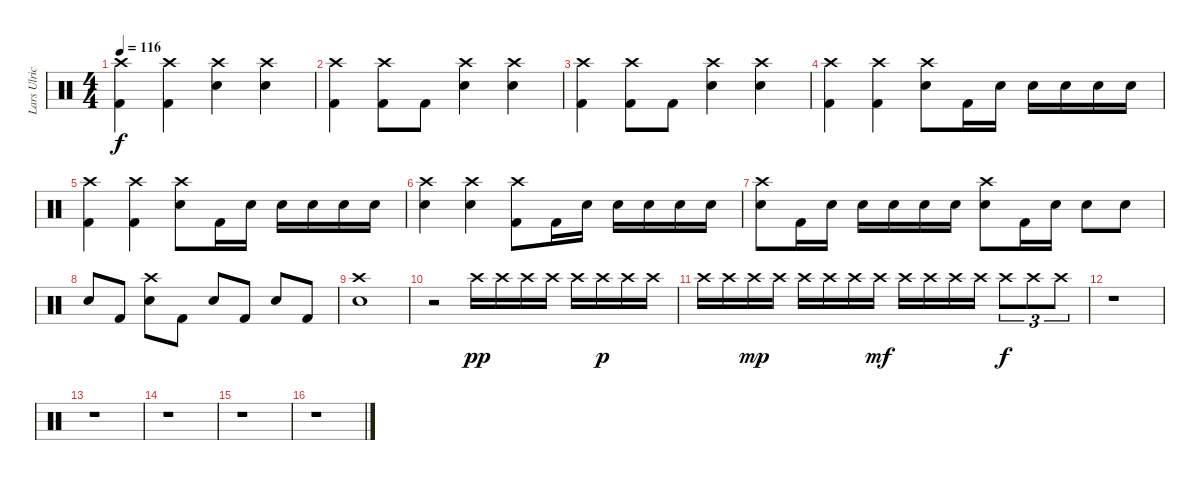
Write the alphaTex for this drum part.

\track ("Lars Ulrich" "Lars Ulric") {instrument percussion}
\staff {score}
\articulation defaults
\ts (4 4)
\tempo 116
\clef neutral
\ks c
("Crash high (hit)" "Kick (hit) 2").4{dy f} ("Crash high (hit)" "Kick (hit) 2").4 ("Crash high (hit)" "Snare (hit) 2").4 ("Crash high (hit)" "Snare (hit) 2").4 |
("Crash high (hit)" "Kick (hit) 2").4 ("Crash high (hit)" "Kick (hit) 2").8 "Kick (hit) 2".8 ("Crash high (hit)" "Snare (hit) 2").4 ("Crash high (hit)" "Snare (hit) 2").4 |
("Crash high (hit)" "Kick (hit) 2").4 ("Crash high (hit)" "Kick (hit) 2").8 "Kick (hit) 2".8 ("Crash high (hit)" "Snare (hit) 2").4 ("Crash high (hit)" "Snare (hit) 2").4 |
("Crash high (hit)" "Kick (hit) 2").4 ("Crash high (hit)" "Kick (hit) 2").4 ("Crash high (hit)" "Snare (hit) 2").8 "Kick (hit) 2".16 "Snare (hit) 2".16 "Snare (hit) 2".16 "Snare (hit) 2".16 "Snare (hit) 2".16 "Snare (hit) 2".16 |
("Crash high (hit)" "Kick (hit) 2").4 ("Crash high (hit)" "Kick (hit) 2").4 ("Crash high (hit)" "Snare (hit) 2").8 "Kick (hit) 2".16 "Snare (hit) 2".16 "Snare (hit) 2".16 "Snare (hit) 2".16 "Snare (hit) 2".16 "Snare (hit) 2".16 |
("Crash high (hit)" "Snare (hit) 2").4 ("Crash high (hit)" "Snare (hit) 2").4 ("Crash high (hit)" "Kick (hit) 2").8 "Kick (hit) 2".16 "Snare (hit) 2".16 "Snare (hit) 2".16 "Snare (hit) 2".16 "Snare (hit) 2".16 "Snare (hit) 2".16 |
("Crash high (hit)" "Snare (hit) 2").8 "Kick (hit) 2".16 "Snare (hit) 2".16 "Snare (hit) 2".16 "Snare (hit) 2".16 "Snare (hit) 2".16 "Snare (hit) 2".16 ("Crash high (hit)" "Snare (hit) 2").8 "Kick (hit) 2".16 "Snare (hit) 2".16 "Snare (hit) 2".8 "Snare (hit) 2".8 |
"Snare (hit) 2".8 "Kick (hit) 2".8 ("Crash high (hit)" "Snare (hit) 2").8 "Kick (hit) 2".8 "Snare (hit) 2".8 "Kick (hit) 2".8 "Snare (hit) 2".8 "Kick (hit) 2".8 |
("Crash high (hit)" "Snare (hit) 2").1 |
r.2 "Crash high (hit)".16{dy pp} "Crash high (hit)".16 "Crash high (hit)".16 "Crash high (hit)".16 "Crash high (hit)".16 "Crash high (hit)".16{dy p} "Crash high (hit)".16 "Crash high (hit)".16 |
"Crash high (hit)".16 "Crash high (hit)".16 "Crash high (hit)".16{dy mp} "Crash high (hit)".16 "Crash high (hit)".16 "Crash high (hit)".16 "Crash high (hit)".16 "Crash high (hit)".16{dy mf} "Crash high (hit)".16 "Crash high (hit)".16 "Crash high (hit)".16 "Crash high (hit)".16 "Crash high (hit)".8{tu (3 2) dy f} "Crash high (hit)".8{tu (3 2)} "Crash high (hit)".8{tu (3 2)} |
r.1 |
r.1 |
r.1 |
r.1 |
r.1
